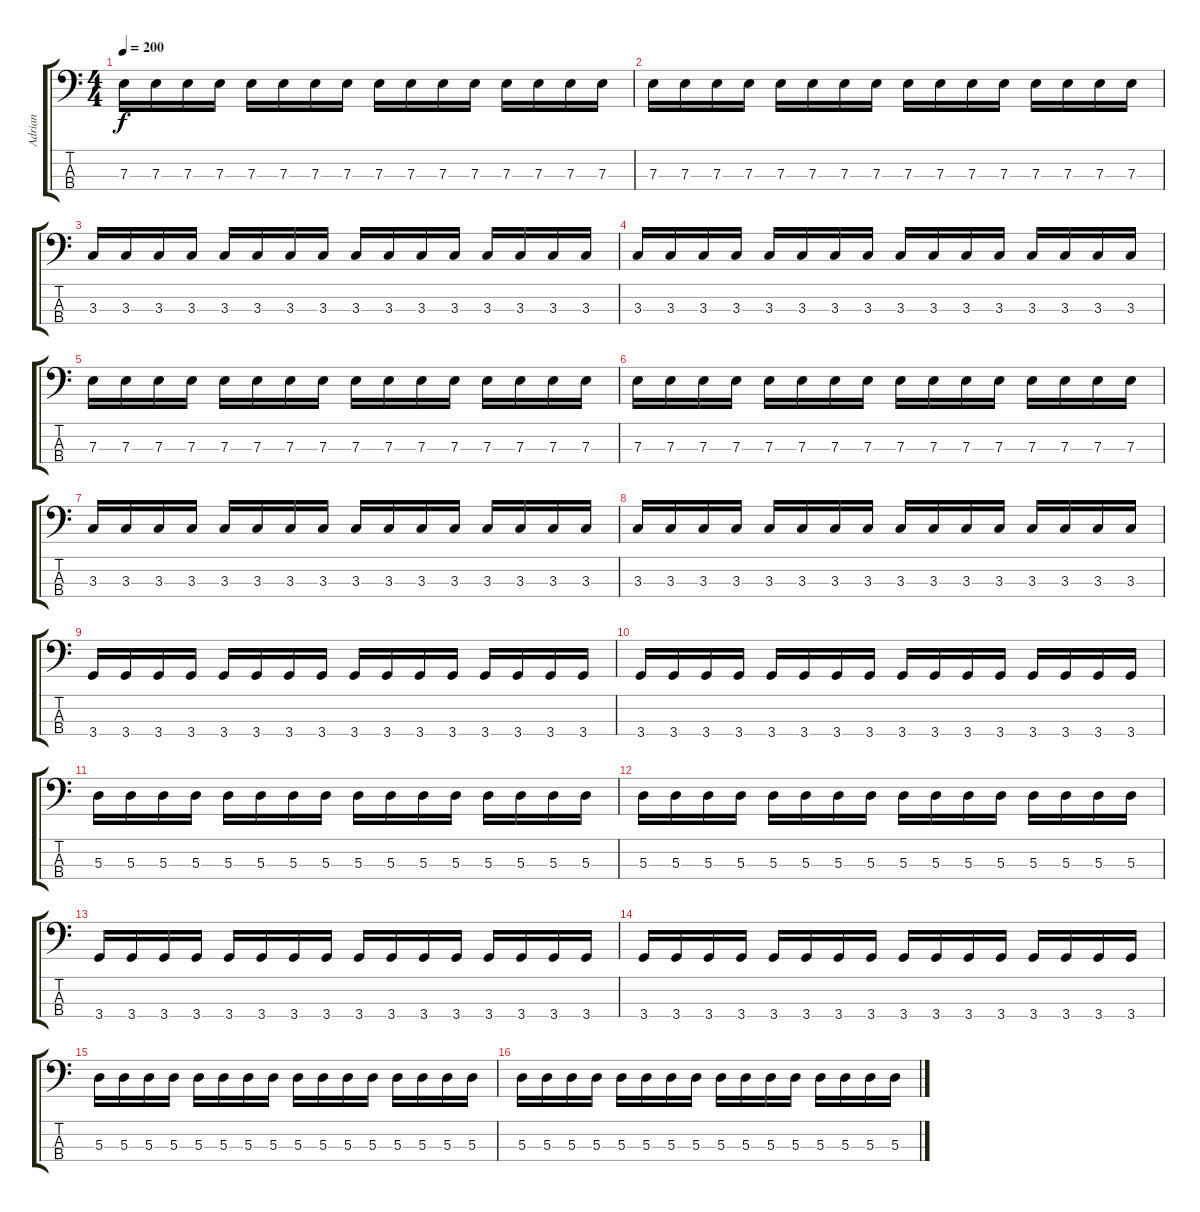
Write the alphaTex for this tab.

\track ("Adrian" "Adrian") {instrument electricbasspick}
\staff {score tabs}
\tuning (G2 D2 A1 E1) {hide}
\ts (4 4)
\tempo 200
\clef f4
\ks c
7.3.16{dy f} 7.3.16 7.3.16 7.3.16 7.3.16 7.3.16 7.3.16 7.3.16 7.3.16 7.3.16 7.3.16 7.3.16 7.3.16 7.3.16 7.3.16 7.3.16 |
7.3.16 7.3.16 7.3.16 7.3.16 7.3.16 7.3.16 7.3.16 7.3.16 7.3.16 7.3.16 7.3.16 7.3.16 7.3.16 7.3.16 7.3.16 7.3.16 |
3.3.16 3.3.16 3.3.16 3.3.16 3.3.16 3.3.16 3.3.16 3.3.16 3.3.16 3.3.16 3.3.16 3.3.16 3.3.16 3.3.16 3.3.16 3.3.16 |
3.3.16 3.3.16 3.3.16 3.3.16 3.3.16 3.3.16 3.3.16 3.3.16 3.3.16 3.3.16 3.3.16 3.3.16 3.3.16 3.3.16 3.3.16 3.3.16 |
7.3.16 7.3.16 7.3.16 7.3.16 7.3.16 7.3.16 7.3.16 7.3.16 7.3.16 7.3.16 7.3.16 7.3.16 7.3.16 7.3.16 7.3.16 7.3.16 |
7.3.16 7.3.16 7.3.16 7.3.16 7.3.16 7.3.16 7.3.16 7.3.16 7.3.16 7.3.16 7.3.16 7.3.16 7.3.16 7.3.16 7.3.16 7.3.16 |
3.3.16 3.3.16 3.3.16 3.3.16 3.3.16 3.3.16 3.3.16 3.3.16 3.3.16 3.3.16 3.3.16 3.3.16 3.3.16 3.3.16 3.3.16 3.3.16 |
3.3.16 3.3.16 3.3.16 3.3.16 3.3.16 3.3.16 3.3.16 3.3.16 3.3.16 3.3.16 3.3.16 3.3.16 3.3.16 3.3.16 3.3.16 3.3.16 |
3.4.16 3.4.16 3.4.16 3.4.16 3.4.16 3.4.16 3.4.16 3.4.16 3.4.16 3.4.16 3.4.16 3.4.16 3.4.16 3.4.16 3.4.16 3.4.16 |
3.4.16 3.4.16 3.4.16 3.4.16 3.4.16 3.4.16 3.4.16 3.4.16 3.4.16 3.4.16 3.4.16 3.4.16 3.4.16 3.4.16 3.4.16 3.4.16 |
5.3.16 5.3.16 5.3.16 5.3.16 5.3.16 5.3.16 5.3.16 5.3.16 5.3.16 5.3.16 5.3.16 5.3.16 5.3.16 5.3.16 5.3.16 5.3.16 |
5.3.16 5.3.16 5.3.16 5.3.16 5.3.16 5.3.16 5.3.16 5.3.16 5.3.16 5.3.16 5.3.16 5.3.16 5.3.16 5.3.16 5.3.16 5.3.16 |
3.4.16 3.4.16 3.4.16 3.4.16 3.4.16 3.4.16 3.4.16 3.4.16 3.4.16 3.4.16 3.4.16 3.4.16 3.4.16 3.4.16 3.4.16 3.4.16 |
3.4.16 3.4.16 3.4.16 3.4.16 3.4.16 3.4.16 3.4.16 3.4.16 3.4.16 3.4.16 3.4.16 3.4.16 3.4.16 3.4.16 3.4.16 3.4.16 |
5.3.16 5.3.16 5.3.16 5.3.16 5.3.16 5.3.16 5.3.16 5.3.16 5.3.16 5.3.16 5.3.16 5.3.16 5.3.16 5.3.16 5.3.16 5.3.16 |
5.3.16 5.3.16 5.3.16 5.3.16 5.3.16 5.3.16 5.3.16 5.3.16 5.3.16 5.3.16 5.3.16 5.3.16 5.3.16 5.3.16 5.3.16 5.3.16
